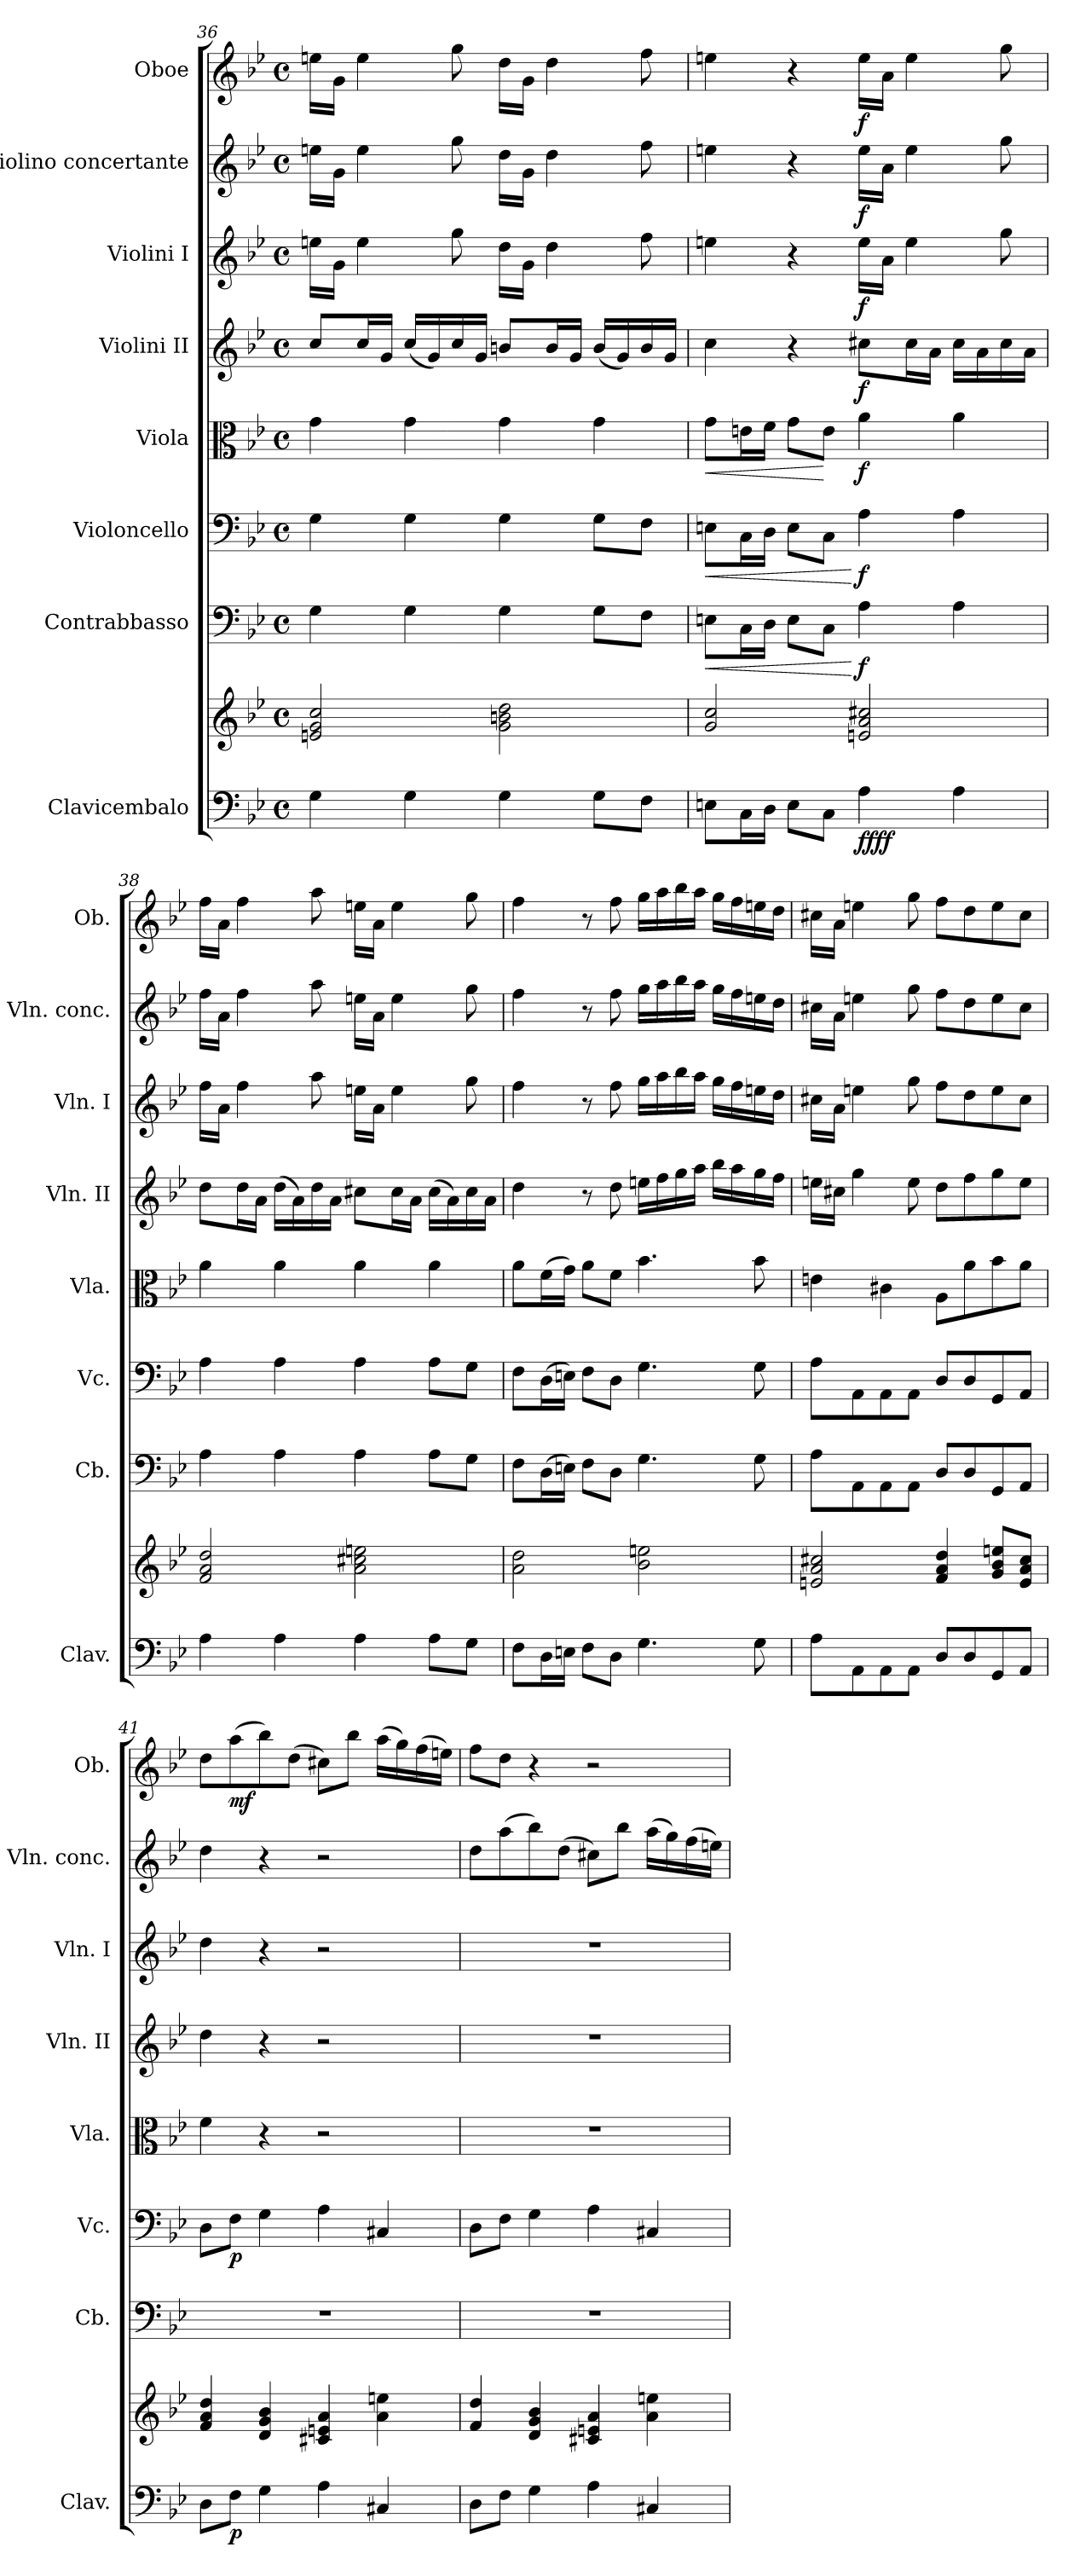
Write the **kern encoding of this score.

**kern	**kern	**dynam	**kern	**dynam	**kern	**dynam	**kern	**dynam	**kern	**dynam	**kern	**dynam	**kern	**dynam	**kern	**dynam
*part8	*part8	*part8	*part7	*part7	*part6	*part6	*part5	*part5	*part4	*part4	*part3	*part3	*part2	*part2	*part1	*part1
*staff9	*staff8	*staff8/9	*staff7	*staff7	*staff6	*staff6	*staff5	*staff5	*staff4	*staff4	*staff3	*staff3	*staff2	*staff2	*staff1	*staff1
*I"Clavicembalo	*	*	*I"Contrabbasso	*	*I"Violoncello	*	*I"Viola	*	*I"Violini II	*	*I"Violini I	*	*I"Violino concertante	*	*I"Oboe	*
*I'Clav.	*	*	*I'Cb.	*	*I'Vc.	*	*I'Vla.	*	*I'Vln. II	*	*I'Vln. I	*	*I'Vln. conc.	*	*I'Ob.	*
*clefF4	*clefG2	*	*clefF4	*	*clefF4	*	*clefC3	*	*clefG2	*	*clefG2	*	*clefG2	*	*clefG2	*
*	*	*	*ITrd7c12	*	*	*	*	*	*	*	*	*	*	*	*	*
*k[b-e-]	*k[b-e-]	*	*k[b-e-]	*	*k[b-e-]	*	*k[b-e-]	*	*k[b-e-]	*	*k[b-e-]	*	*k[b-e-]	*	*k[b-e-]	*
*M4/4	*M4/4	*	*M4/4	*	*M4/4	*	*M4/4	*	*M4/4	*	*M4/4	*	*M4/4	*	*M4/4	*
*met(c)	*met(c)	*	*met(c)	*	*met(c)	*	*met(c)	*	*met(c)	*	*met(c)	*	*met(c)	*	*met(c)	*
=36	=36	=36	=36	=36	=36	=36	=36	=36	=36	=36	=36	=36	=36	=36	=36	=36
4G\	2en/ 2g/ 2cc/	.	4GG\	.	4G\	.	4g\	.	8cc/L	.	16een\LL	.	16een\LL	.	16een\LL	.
.	.	.	.	.	.	.	.	.	.	.	16g\JJ	.	16g\JJ	.	16g\JJ	.
.	.	.	.	.	.	.	.	.	16cc/L	.	4ee\	.	4ee\	.	4ee\	.
.	.	.	.	.	.	.	.	.	16g/JJ	.	.	.	.	.	.	.
4G\	.	.	4GG\	.	4G\	.	4g\	.	(<16cc/LL	.	.	.	.	.	.	.
.	.	.	.	.	.	.	.	.	16g/)	.	.	.	.	.	.	.
.	.	.	.	.	.	.	.	.	16cc/	.	8gg\	.	8gg\	.	8gg\	.
.	.	.	.	.	.	.	.	.	16g/JJ	.	.	.	.	.	.	.
4G\	2g\ 2bn\ 2dd\	.	4GG\	.	4G\	.	4g\	.	8bn/L	.	16dd\LL	.	16dd\LL	.	16dd\LL	.
.	.	.	.	.	.	.	.	.	.	.	16g\JJ	.	16g\JJ	.	16g\JJ	.
.	.	.	.	.	.	.	.	.	16b/L	.	4dd\	.	4dd\	.	4dd\	.
.	.	.	.	.	.	.	.	.	16g/JJ	.	.	.	.	.	.	.
8G\L	.	.	8GG\L	.	8G\L	.	4g\	.	(<16b/LL	.	.	.	.	.	.	.
.	.	.	.	.	.	.	.	.	16g/)	.	.	.	.	.	.	.
8F\J	.	.	8FF\J	.	8F\J	.	.	.	16b/	.	8ff\	.	8ff\	.	8ff\	.
.	.	.	.	.	.	.	.	.	16g/JJ	.	.	.	.	.	.	.
=37	=37	=37	=37	=37	=37	=37	=37	=37	=37	=37	=37	=37	=37	=37	=37	=37
!	!	!	!	!LO:HP:b	!	!LO:HP:b	!	!LO:HP:b	!	!	!	!	!	!	!	!
8En\L	2g/ 2cc/	.	8EEn\L	<	8En\L	<	8g\L	<	4cc\	.	4een\	.	4een\	.	4een\	.
16C\L	.	.	16CC\L	.	16C\L	.	16en\L	.	.	.	.	.	.	.	.	.
16D\JJ	.	.	16DD\JJ	.	16D\JJ	.	16f\JJ	.	.	.	.	.	.	.	.	.
8E\L	.	.	8EE\L	.	8E\L	.	8g\L	.	4r	.	4r	.	4r	.	4r	.
8C\J	.	.	8CC\J	.	8C\J	.	8e\J	[	.	.	.	.	.	.	.	.
!	!	!LO:DY:b=2	!	!	!	!	!	!	!	!	!	!	!	!	!	!
!	!	!LO:DY:n=1:b	!	!	!	!	!	!	!	!	!	!	!	!	!	!
!	!	!LO:DY:n=2:b	!	!	!	!	!	!	!	!	!	!	!	!	!	!
!	!	!LO:DY:n=3:b	!	!LO:DY:n=1:b	!	!LO:DY:n=1:b	!	!LO:DY:b	!	!LO:DY:b	!	!LO:DY:b	!	!LO:DY:b	!	!LO:DY:b
4A\	2en/ 2a/ 2cc#X/	f f f f	4AA\	[ f	4A\	[ f	4a\	f	8cc#X\L	f	16ee\LL	f	16ee\LL	f	16ee\LL	f
.	.	.	.	.	.	.	.	.	.	.	16a\JJ	.	16a\JJ	.	16a\JJ	.
.	.	.	.	.	.	.	.	.	16cc#\L	.	4ee\	.	4ee\	.	4ee\	.
.	.	.	.	.	.	.	.	.	16a\JJ	.	.	.	.	.	.	.
4A\	.	.	4AA\	.	4A\	.	4a\	.	16cc#\LL	.	.	.	.	.	.	.
.	.	.	.	.	.	.	.	.	16a\	.	.	.	.	.	.	.
.	.	.	.	.	.	.	.	.	16cc#\	.	8gg\	.	8gg\	.	8gg\	.
.	.	.	.	.	.	.	.	.	16a\JJ	.	.	.	.	.	.	.
!!LO:PB:g=z
=38	=38	=38	=38	=38	=38	=38	=38	=38	=38	=38	=38	=38	=38	=38	=38	=38
4A\	2f/ 2a/ 2dd/	.	4AA\	.	4A\	.	4a\	.	8dd\L	.	16ff\LL	.	16ff\LL	.	16ff\LL	.
.	.	.	.	.	.	.	.	.	.	.	16a\JJ	.	16a\JJ	.	16a\JJ	.
.	.	.	.	.	.	.	.	.	16dd\L	.	4ff\	.	4ff\	.	4ff\	.
.	.	.	.	.	.	.	.	.	16a\JJ	.	.	.	.	.	.	.
4A\	.	.	4AA\	.	4A\	.	4a\	.	(>16dd\LL	.	.	.	.	.	.	.
.	.	.	.	.	.	.	.	.	16a\)	.	.	.	.	.	.	.
.	.	.	.	.	.	.	.	.	16dd\	.	8aa\	.	8aa\	.	8aa\	.
.	.	.	.	.	.	.	.	.	16a\JJ	.	.	.	.	.	.	.
4A\	2a\ 2cc#X\ 2een\	.	4AA\	.	4A\	.	4a\	.	8cc#X\L	.	16een\LL	.	16een\LL	.	16een\LL	.
.	.	.	.	.	.	.	.	.	.	.	16a\JJ	.	16a\JJ	.	16a\JJ	.
.	.	.	.	.	.	.	.	.	16cc#\L	.	4ee\	.	4ee\	.	4ee\	.
.	.	.	.	.	.	.	.	.	16a\JJ	.	.	.	.	.	.	.
8A\L	.	.	8AA\L	.	8A\L	.	4a\	.	(>16cc#\LL	.	.	.	.	.	.	.
.	.	.	.	.	.	.	.	.	16a\)	.	.	.	.	.	.	.
8G\J	.	.	8GG\J	.	8G\J	.	.	.	16cc#\	.	8gg\	.	8gg\	.	8gg\	.
.	.	.	.	.	.	.	.	.	16a\JJ	.	.	.	.	.	.	.
=39	=39	=39	=39	=39	=39	=39	=39	=39	=39	=39	=39	=39	=39	=39	=39	=39
8F\L	2a\ 2dd\	.	8FF\L	.	8F\L	.	8a\L	.	4dd\	.	4ff\	.	4ff\	.	4ff\	.
16D\L	.	.	(>16DD\L	.	(>16D\L	.	(>16f\L	.	.	.	.	.	.	.	.	.
16En\JJ	.	.	16EEn\JJ)	.	16En\JJ)	.	16g\JJ)	.	.	.	.	.	.	.	.	.
8F\L	.	.	8FF\L	.	8F\L	.	8a\L	.	8r	.	8r	.	8r	.	8r	.
8D\J	.	.	8DD\J	.	8D\J	.	8f\J	.	8dd\	.	8ff\	.	8ff\	.	8ff\	.
4.G\	2b-\ 2een\	.	4.GG\	.	4.G\	.	4.b-\	.	16een\LL	.	16gg\LL	.	16gg\LL	.	16gg\LL	.
.	.	.	.	.	.	.	.	.	16ff\	.	16aa\	.	16aa\	.	16aa\	.
.	.	.	.	.	.	.	.	.	16gg\	.	16bb-\	.	16bb-\	.	16bb-\	.
.	.	.	.	.	.	.	.	.	16aa\JJ	.	16aa\JJ	.	16aa\JJ	.	16aa\JJ	.
.	.	.	.	.	.	.	.	.	16bb-\LL	.	16gg\LL	.	16gg\LL	.	16gg\LL	.
.	.	.	.	.	.	.	.	.	16aa\	.	16ff\	.	16ff\	.	16ff\	.
8G\	.	.	8GG\	.	8G\	.	8b-\	.	16gg\	.	16een\	.	16een\	.	16een\	.
.	.	.	.	.	.	.	.	.	16ff\JJ	.	16dd\JJ	.	16dd\JJ	.	16dd\JJ	.
=40	=40	=40	=40	=40	=40	=40	=40	=40	=40	=40	=40	=40	=40	=40	=40	=40
8A\L	2en/ 2a/ 2cc#X/	.	8AA\L	.	8A\L	.	4en\	.	16een\LL	.	16cc#X\LL	.	16cc#X\LL	.	16cc#X\LL	.
.	.	.	.	.	.	.	.	.	16cc#X\JJ	.	16a\JJ	.	16a\JJ	.	16a\JJ	.
8AA\	.	.	8AAA\	.	8AA\	.	.	.	4gg\	.	4een\	.	4een\	.	4een\	.
8AA\	.	.	8AAA\	.	8AA\	.	4c#X\	.	.	.	.	.	.	.	.	.
8AA\J	.	.	8AAA\J	.	8AA\J	.	.	.	8ee\	.	8gg\	.	8gg\	.	8gg\	.
8D/L	4f/ 4a/ 4dd/	.	8DD/L	.	8D/L	.	8A\L	.	8dd\L	.	8ff\L	.	8ff\L	.	8ff\L	.
8D/	.	.	8DD/	.	8D/	.	8a\	.	8ff\	.	8dd\	.	8dd\	.	8dd\	.
8GG/	8g/ 8b-/ 8een/L	.	8GGG/	.	8GG/	.	8b-\	.	8gg\	.	8ee\	.	8ee\	.	8ee\	.
8AA/J	8e/ 8a/ 8cc#/J	.	8AAA/J	.	8AA/J	.	8a\J	.	8ee\J	.	8cc#\J	.	8cc#\J	.	8cc#\J	.
!!LO:PB:g=z
=41	=41	=41	=41	=41	=41	=41	=41	=41	=41	=41	=41	=41	=41	=41	=41	=41
8D\L	4f/ 4a/ 4dd/	.	1r	.	8D\L	.	4f\	.	4dd\	.	4dd\	.	4dd\	.	8dd\L	.
!	!	!LO:DY:b=2	!	!	!	!LO:DY:b	!	!	!	!	!	!	!	!	!	!LO:DY:b
8F\J	.	p	.	.	8F\J	p	.	.	.	.	.	.	.	.	(>8aa\	mf
4G\	4d/ 4g/ 4b-/	.	.	.	4G\	.	4r	.	4r	.	4r	.	4r	.	8bb-\)	.
.	.	.	.	.	.	.	.	.	.	.	.	.	.	.	(>8dd\J	.
4A\	4c#X/ 4en/ 4a/	.	.	.	4A\	.	2r	.	2r	.	2r	.	2r	.	8cc#X\L)	.
.	.	.	.	.	.	.	.	.	.	.	.	.	.	.	8bb-\J	.
4C#X/	4a\ 4een\	.	.	.	4C#X/	.	.	.	.	.	.	.	.	.	(>16aa\LL	.
.	.	.	.	.	.	.	.	.	.	.	.	.	.	.	16gg\)	.
.	.	.	.	.	.	.	.	.	.	.	.	.	.	.	(>16ff\	.
.	.	.	.	.	.	.	.	.	.	.	.	.	.	.	16een\JJ)	.
=42	=42	=42	=42	=42	=42	=42	=42	=42	=42	=42	=42	=42	=42	=42	=42	=42
8D\L	4f/ 4dd/	.	1r	.	8D\L	.	1r	.	1r	.	1r	.	8dd\L	.	8ff\L	.
8F\J	.	.	.	.	8F\J	.	.	.	.	.	.	.	(>8aa\	.	8dd\J	.
4G\	4d/ 4g/ 4b-/	.	.	.	4G\	.	.	.	.	.	.	.	8bb-\)	.	4r	.
.	.	.	.	.	.	.	.	.	.	.	.	.	(>8dd\J	.	.	.
4A\	4c#X/ 4en/ 4a/	.	.	.	4A\	.	.	.	.	.	.	.	8cc#X\L)	.	2r	.
.	.	.	.	.	.	.	.	.	.	.	.	.	8bb-\J	.	.	.
4C#X/	4a\ 4een\	.	.	.	4C#X/	.	.	.	.	.	.	.	(>16aa\LL	.	.	.
.	.	.	.	.	.	.	.	.	.	.	.	.	16gg\)	.	.	.
.	.	.	.	.	.	.	.	.	.	.	.	.	(>16ff\	.	.	.
.	.	.	.	.	.	.	.	.	.	.	.	.	16een\JJ)	.	.	.
=	=	=	=	=	=	=	=	=	=	=	=	=	=	=	=	=
*-	*-	*-	*-	*-	*-	*-	*-	*-	*-	*-	*-	*-	*-	*-	*-	*-
